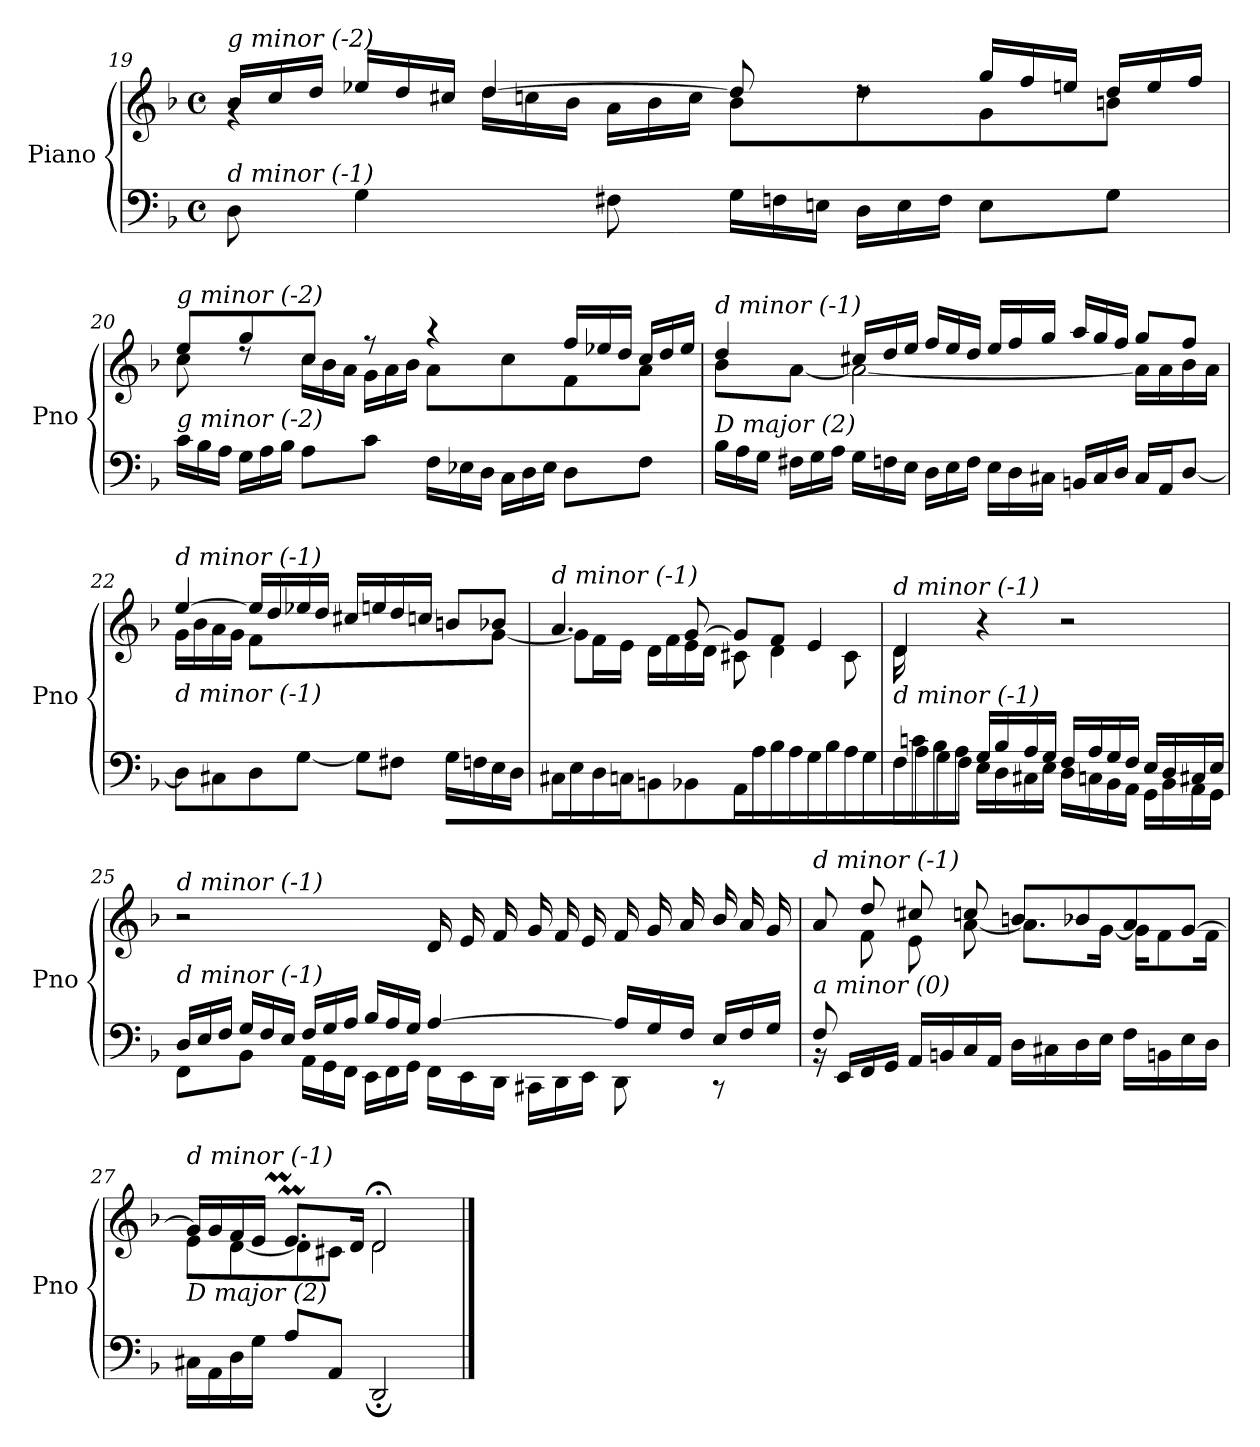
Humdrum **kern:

**kern	**kern
*part1	*part1
*staff2	*staff1
*I"Piano	*
*I'Pno	*
*clefF4	*clefG2
*k[b-]	*k[b-]
*M4/4	*M4/4
*met(c)	*met(c)
*	*Xtuplet
=19	=19
*	*^
!	!LO:TX:i:t=g minor (-2)	!
!LO:TX:i:t=d minor (-1)	!	!
8D\	24b-/LL	4rg
.	24cc/	.
.	24dd/JJ	.
4G\	24ee-X/LL	.
.	24dd/	.
.	24cc#Xi/JJ	.
.	[4dd/	24dd\LL
.	.	24ccn\
.	.	24b-\JJ
8F#Xi\	.	24a\LL
.	.	24b-\
.	.	24cc\JJ
*Xtuplet	*	*
24G\LL	8dd/]	8b-\L
24Fn\	.	.
24En\JJ	.	.
24D\LL	8rdd	8dd\
24E\	.	.
24F\JJ	.	.
8E\L	24gg/LL	8g\
.	24ff/	.
.	24een/JJ	.
8G\J	24dd/LL	8bn\J
.	24ee/	.
.	24ff/JJ	.
!!LO:LB:g=z	!!
=20	=20	=20
!	!LO:TX:i:t=g minor (-2)	!
!LO:TX:i:t=g minor (-2)	!	!
24c\LL	8ee/L	8cc\
24B-\	.	.
24A\JJ	.	.
24G\LL	8gg/	8rdd
24A\	.	.
24B-\JJ	.	.
8A\L	8cc/J	24cc\LL
.	.	24b-\
.	.	24a\JJ
8c\J	8r	24g\LL
.	.	24a\
.	.	24b-\JJ
24F\LL	4r	8a\L
24E-X\	.	.
24D\JJ	.	.
24C\LL	.	8cc\
24D\	.	.
24E-\JJ	.	.
8D\L	24ff/LL	8f\
.	24ee-X/	.
.	24dd/JJ	.
8F\J	24cc/LL	8a\J
.	24dd/	.
.	24ee-/JJ	.
=21	=21	=21
!	!LO:TX:i:t=d minor (-1)	!
!LO:TX:i:t=D major (2)	!	!
24B-\LL	4dd/	8b-\L
24A\	.	.
24G\JJ	.	.
24F#X\LL	.	[8a\J
24G\	.	.
24A\JJ	.	.
24G\LL	24cc#X/LL	2a\_
24Fn\	24dd/	.
24E\JJ	24ee/JJ	.
24D\LL	24ff/LL	.
24E\	24ee/	.
24F\JJ	24dd/JJ	.
24E\LL	24ee/LL	.
24D\	24ff/	.
24C#X\JJ	24gg/JJ	.
24BBn/LL	24aa/LL	.
24C#/	24gg/	.
24D/JJ	24ff/JJ	.
16C#/LL	8gg/L	16a\LL]
16AA/J	.	16a\
[8D/J	8ff/J	16b-\
.	.	16a\JJ
!!LO:LB:g=z	!!
=22	=22	=22
*^	*	*
!	!	!LO:TX:i:t=d minor (-1)	!
!LO:TX:i:t=d minor (-1)	!	!	!
4.ryy	8D\L]	[4ee/	16g\LL
.	.	.	16b-\
.	8C#X\	.	16a\
.	.	.	16g\JJ
.	8D\	16ee/LL]	8f\L
.	.	16dd/	.
8B-/J	[8G\J	16ee-X/	2ryy
.	.	16dd/JJ	.
4A/	8G\L]	16cc#X/LL	.
.	.	16een/	.
.	8F#Xi\J	16dd/	.
.	.	16ccn/JJ	.
8G/L	16G\LL	8bn/L	.
.	16Fn\	.	.
8ryy	16E\	8b-X/J	[8g\J
.	16D\JJ	.	.
=23	=23	=23	=23
!	!	!LO:TX:i:t=d minor (-1)	!
!LO:TX:i:t=d minor (-1)	!	!	!
*v	*v	*	*
16C#X\LL	4.a/	8g\L]
16E\	.	.
16D\	.	16f\L
16Cn\JJ	.	16e\JJ
8BBn/L	.	16d\LL
.	.	16f\
8BB-X/J	[8g/	16e\
.	.	16d\JJ
16AA\LL	8g/L]	8c#X\
16A\	.	.
16B-\	8f/J	4d\
16A\JJ	.	.
16G\LL	4e/	.
16B-\	.	.
16A\	.	8c#\
16G\JJ	.	.
!!LO:PB:g=z	!!
=24	=24	=24
*^	*	*
!	!	!LO:TX:i:t=d minor (-1)	!
!LO:TX:i:t=d minor (-1)	!	!	!
16ryy	16F\LL	4d/	16d\LL
16cn/	16A\	.	2...ryy
16B-/	16G\	.	.
16A/JJ	16F\JJ	.	.
16G/LL	16E\LL	4r	.
16B-/	16D\	.	.
16A/	16C#X\	.	.
16G/JJ	16E\JJ	.	.
16F/LL	16D\LL	2r	.
16A/	16Cn\	.	.
16G/	16BB-\	.	.
16F/JJ	16AA\JJ	.	.
16E/LL	16GG\LL	.	.
16D/	16BB-\	.	.
16C#X/	16AA\	.	.
16E/JJ	16GG\JJ	.	.
*	*	*v	*v
=25	=25	=25
!	!	!LO:TX:i:t=d minor (-1)
!LO:TX:i:t=d minor (-1)	!	!
24D/LL	8FF\L	2r
24E/	.	.
24F/JJ	.	.
24G/LL	8BB-\J	.
24F/	.	.
24E/JJ	.	.
24F/LL	24AA\LL	.
24G/	24GG\	.
24A/JJ	24FF\JJ	.
24B-/LL	24EE\LL	.
24A/	24FF\	.
24G/JJ	24GG\JJ	.
[4A/	24FF\LL	24d/LL
.	24EE\	24e/
.	24DD\JJ	24f/JJ
.	24CC#X\LL	24g/LL
.	24DD\	24f/
.	24EE\JJ	24e/JJ
24A/LL]	8DD\	24f/LL
24G/	.	24g/
24F/JJ	.	24a/JJ
24E/LL	8r	24b-/LL
24F/	.	24a/
24G/JJ	.	24g/JJ
!!LO:LB:g=z
=26	=26	=26
*	*	*^
!	!	!LO:TX:i:t=d minor (-1)	!
!LO:TX:i:t=a minor (0)	!	!	!
8F/L	16rBB	8a/L	8ryy
.	16EE/LL	.	.
2..ryy	16FF/	8dd/	8f\
.	16GG/JJ	.	.
.	16AA/LL	8cc#X/	8e\
.	16BBn/	.	.
.	16C/	8ccn/J	[8a\J
.	16AA/JJ	.	.
.	16D\LL	8bn/L	8.a\L]
.	16C#X\	.	.
.	16D\	8b-X/	.
.	16E\JJ	.	[16g\Jk
.	16F\LL	8a/	16g\KL]
.	16BBn\	.	8f\
.	16E\	[8g/J	.
.	16D\JJ	.	16f\Jk
=27	=27	=27	=27
*	*	*	*^
!	!	!LO:TX:i:t=d minor (-1)	!	!
!LO:TX:i:t=D major (2)	!	!	!	!
4ryy	16C#X\LL	16g/LL]	8e\L	4ryy
.	16AA\	16g/	.	.
.	16D\	16f/	[8d\	.
.	16G\JJ	16e/JJ	.	.
8.ryy	8A\L	8.em/L	8d\]	[8em!yy
.	8AA/J	.	8c#X\J	16e!yy]
2ryy	.	16d/Jk	.	2ryy
.	2DD;/	2d;</	2d\	.
16ryy	.	.	.	16ryy
*v	*v	*	*	*
*	*v	*v	*v
==	==
*-	*-
